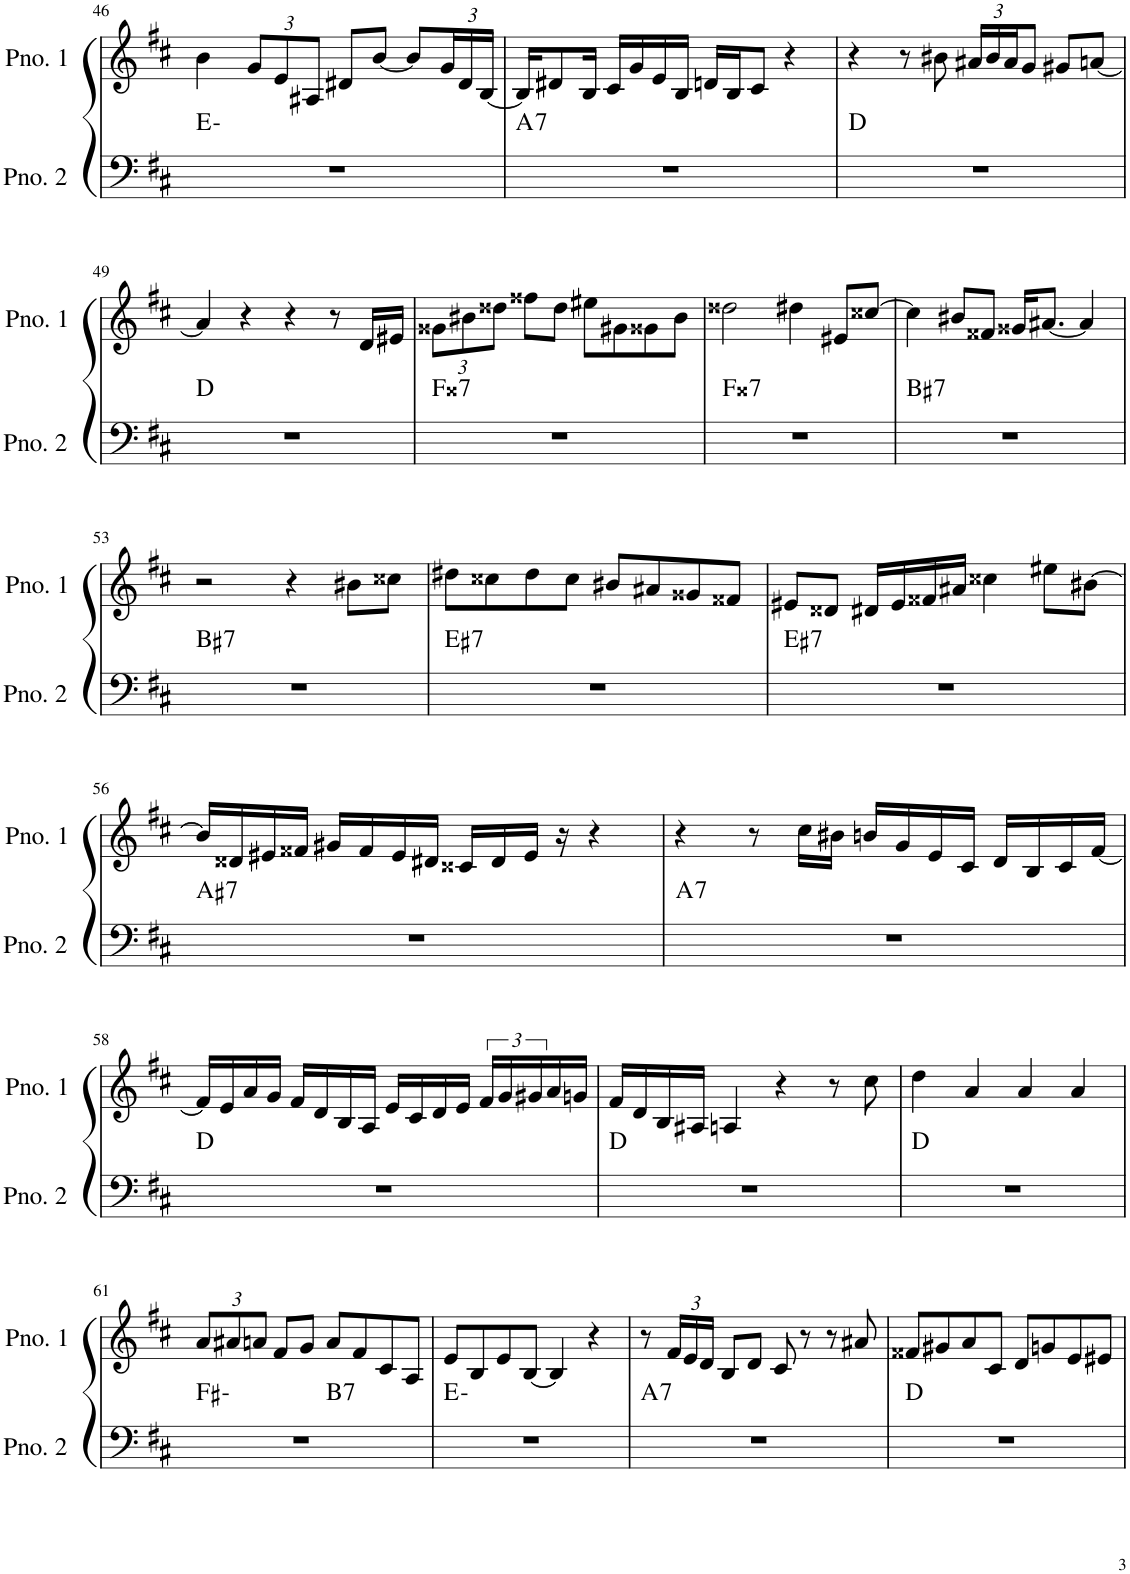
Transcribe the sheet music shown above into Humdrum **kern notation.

**kern	**harte	**kern
*part2	*part2	*part1
*staff2	*	*staff1
*I"ピアノ 2	*	*I"ピアノ 1
!!LO:PB:g=z
*clefF4	*	*clefG2
*k[f#c#]	*	*k[f#c#]
*M4/4	*	*M4/4
=46	=46	=46
1r	E:min	4b\
*	*	*Xbrackettup
.	.	12g/L
.	.	12e/
.	.	12A#X/J
.	.	8d#X/L
.	.	[8b/J
.	.	8b/L]
.	.	24g/L
.	.	24d#/
.	.	[24B/JJ
=47	=47	=47
!	!LO:H:kt=7	!
1r	A:7	16B/KL]
.	.	8d#X/
.	.	16B/Jk
.	.	16c#/LL
.	.	16g/
.	.	16e/
.	.	16B/JJ
.	.	16dn/LL
.	.	16B/J
.	.	8c#/J
.	.	4r
=48	=48	=48
1r	D:maj	4r
.	.	8r
.	.	8b#X\
.	.	24a#X/LL
.	.	24b#/
.	.	24a#/J
.	.	8g/J
.	.	8g#X/L
.	.	[8an/J
!!LO:LB:g=z
=49	=49	=49
1r	D:maj	4a/]
.	.	4r
.	.	4r
.	.	8r
.	.	16d/LL
.	.	16e#X/JJ
=50	=50	=50
!	!LO:H:kt=7	!
1r	F##:7	12g##X\L
.	.	12b#X\
.	.	12dd##X\J
.	.	8ff##X\L
.	.	8dd##\J
.	.	8ee#X\L
.	.	8g#X\
.	.	8g##X\
.	.	8b#\J
=51	=51	=51
!	!LO:H:kt=7	!
1r	F##:7	2dd##X\
.	.	4dd#X\
.	.	8e#X/L
.	.	[8cc##X/J
=52	=52	=52
!	!LO:H:kt=7	!
1r	B#:7	4cc##\]
.	.	8b#X/L
.	.	8f##X/J
.	.	16g##X/KL
.	.	[8.a#X/J
.	.	4a#/]
!!LO:LB:g=z
=53	=53	=53
!	!LO:H:kt=7	!
1r	B#:7	2r
.	.	4r
.	.	8b#X\L
.	.	8cc##X\J
=54	=54	=54
!	!LO:H:kt=7	!
1r	E#:7	8dd#X\L
.	.	8cc##X\
.	.	8dd#\
.	.	8cc##\J
.	.	8b#X/L
.	.	8a#X/
.	.	8g##X/
.	.	8f##X/J
=55	=55	=55
!	!LO:H:kt=7	!
1r	E#:7	8e#X/L
.	.	8d##X/J
.	.	16d#X/LL
.	.	16e#/
.	.	16f##X/
.	.	16a#X/JJ
.	.	4cc##X\
.	.	8ee#X\L
.	.	[8b#X\J
!!LO:LB:g=z
=56	=56	=56
!	!LO:H:kt=7	!
1r	A#:7	16b#/LL]
.	.	16d##X/
.	.	16e#X/
.	.	16f##X/JJ
.	.	16g#X/LL
.	.	16f##/
.	.	16e#/
.	.	16d#X/JJ
.	.	16c##X/LL
.	.	16d#/
.	.	16e#/JJ
.	.	16r
.	.	4r
=57	=57	=57
!	!LO:H:kt=7	!
1r	A:7	4r
.	.	8r
.	.	16cc#\LL
.	.	16b#X\JJ
.	.	16bn/LL
.	.	16g/
.	.	16e/
.	.	16c#/JJ
.	.	16d/LL
.	.	16B/
.	.	16c#/
.	.	[16f#/JJ
!!LO:LB:g=z
=58	=58	=58
1r	D:maj	16f#/LL]
.	.	16e/
.	.	16a/
.	.	16g/JJ
.	.	16f#/LL
.	.	16d/
.	.	16B/
.	.	16A/JJ
.	.	16e/LL
.	.	16c#/
.	.	16d/
.	.	16e/JJ
*	*	*brackettup
.	.	24f#/LL
.	.	24g/
.	.	24g#X/
.	.	16a/
.	.	16gn/JJ
=59	=59	=59
1r	D:maj	16f#/LL
.	.	16d/
.	.	16B/
.	.	16A#X/JJ
.	.	4An/
.	.	4r
.	.	8r
.	.	8cc#\
=60	=60	=60
1r	D:maj	4dd\
.	.	4a/
.	.	4a/
.	.	4a/
!!LO:LB:g=z
=61	=61	=61
*	*	*Xbrackettup
*^	*	*
1r	2ryy	F#:min	12a/L
.	.	.	12a#X/
.	.	.	12an/J
.	.	.	8f#/L
.	.	.	8g/J
!	!	!LO:H:kt=7	!
.	2ryy	B:7	8a/L
.	.	.	8f#/
.	.	.	8c#/
.	.	.	8A/J
*v	*v	*	*
=62	=62	=62
1r	E:min	8e/L
.	.	8B/
.	.	8e/
.	.	[8B/J
.	.	4B/]
.	.	4r
=63	=63	=63
!	!LO:H:kt=7	!
1r	A:7	8r
.	.	24f#/LL
.	.	24e/
.	.	24d/JJ
.	.	8B/L
.	.	8d/J
.	.	8c#/
.	.	8r
.	.	8r
.	.	8a#X/
=64	=64	=64
1r	D:maj	8f##X/L
.	.	8g#X/
.	.	8a/
.	.	8c#/J
.	.	8d/L
.	.	8gn/
.	.	8e/
.	.	8e#X/J
=	=	=
*-	*-	*-
